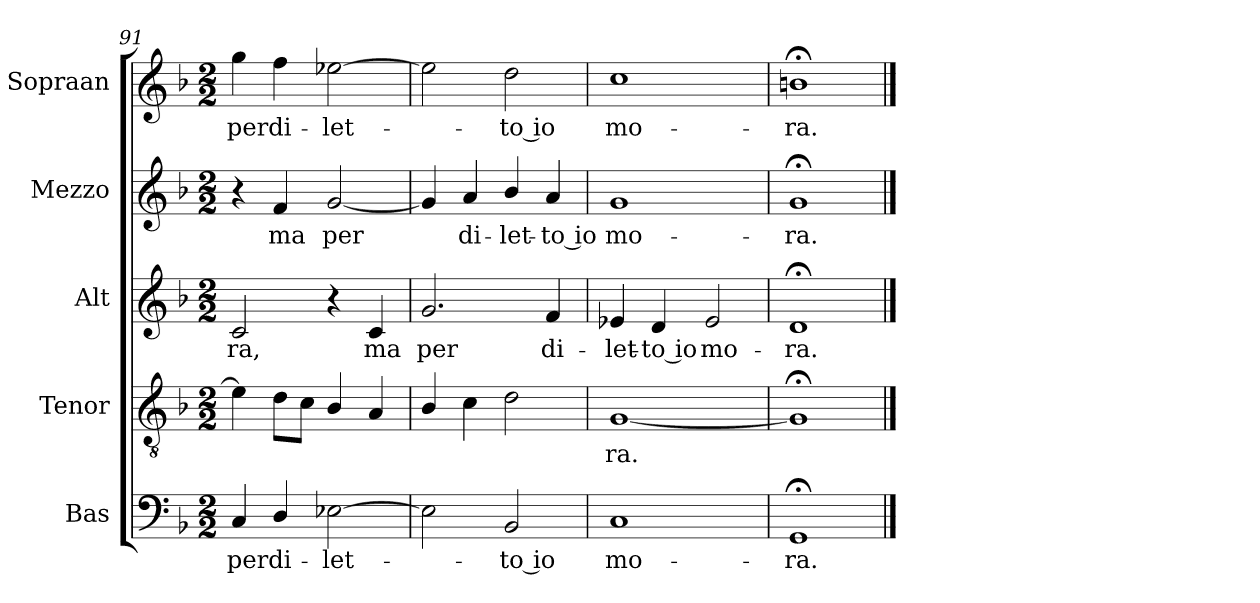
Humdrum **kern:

**kern	**text	**kern	**text	**kern	**text	**kern	**text	**kern	**text
*part5	*part5	*part4	*part4	*part3	*part3	*part2	*part2	*part1	*part1
*staff5	*staff5	*staff4	*staff4	*staff3	*staff3	*staff2	*staff2	*staff1	*staff1
*I"Bas	*	*I"Tenor	*	*I"Alt	*	*I"Mezzo	*	*I"Sopraan	*
*I'B.	*	*I'T.	*	*I'A.	*	*I'Mz.	*	*I'S.	*
*clefF4	*	*clefGv2	*	*clefG2	*	*clefG2	*	*clefG2	*
*	*	*ITrd7c12	*	*	*	*	*	*	*
*k[b-]	*	*k[b-]	*	*k[b-]	*	*k[b-]	*	*k[b-]	*
*F:	*	*F:	*	*F:	*	*F:	*	*F:	*
*M2/2	*	*M2/2	*	*M2/2	*	*M2/2	*	*M2/2	*
=91	=91	=91	=91	=91	=91	=91	=91	=91	=91
!	!LO:LY:b:color=#000000	!	!	!	!	!	!	!	!
!	!	!	!	!	!LO:LY:b:color=#000000	!	!	!	!
!	!	!	!	!	!	!	!	!	!LO:LY:b:color=#000000
4Ci/	per	4E-i\]	.	2ci/	-ra,	4r	.	4ggi\	per
!	!LO:LY:b:color=#000000	!	!	!	!	!	!	!	!
!	!	!	!	!	!	!	!LO:LY:b:color=#000000	!	!
!	!	!	!	!	!	!	!	!	!LO:LY:b:color=#000000
4Di/	di-	8Di\L	.	.	.	4fi/	ma	4ffi\	di-
.	.	8Ci\J	.	.	.	.	.	.	.
!	!LO:LY:b:color=#000000	!	!	!	!	!	!	!	!
!	!	!	!	!	!	!	!LO:LY:b:color=#000000	!	!
!	!	!	!	!	!	!	!	!	!LO:LY:b:color=#000000
[>2E-Xi\	-let-	4BB-i/	.	4r	.	[<2gi/	per	[>2ee-Xi\	-let-
!	!	!	!	!	!LO:LY:b:color=#000000	!	!	!	!
.	.	4AAi/	.	4ci/	ma	.	.	.	.
=92	=92	=92	=92	=92	=92	=92	=92	=92	=92
!	!	!	!	!	!LO:LY:b:color=#000000	!	!	!	!
2E-i\]	.	4BB-i/	.	2.gi/	per	4gi/]	.	2ee-i\]	.
!	!	!	!	!	!	!	!LO:LY:b:color=#000000	!	!
.	.	4Ci\	.	.	.	4ai/	di-	.	.
!	!LO:LY:b:color=#000000	!	!	!	!	!	!	!	!
!	!	!	!	!	!	!	!LO:LY:b:color=#000000	!	!
!	!	!	!	!	!	!	!	!	!LO:LY:b:color=#000000
2BB-i/	-to io	2Di\	.	.	.	4b-i/	-let-	2ddi\	-to io
!	!	!	!	!	!LO:LY:b:color=#000000	!	!	!	!
!	!	!	!	!	!	!	!LO:LY:b:color=#000000	!	!
.	.	.	.	4fi/	di-	4ai/	-to io	.	.
=93	=93	=93	=93	=93	=93	=93	=93	=93	=93
!	!LO:LY:b:color=#000000	!	!	!	!	!	!	!	!
!	!	!	!LO:LY:b:color=#000000	!	!	!	!	!	!
!	!	!	!	!	!LO:LY:b:color=#000000	!	!	!	!
!	!	!	!	!	!	!	!LO:LY:b:color=#000000	!	!
!	!	!	!	!	!	!	!	!	!LO:LY:b:color=#000000
1Ci	mo-	[<1GGi	-ra.	4e-Xi/	-let-	1gi	mo-	1cci	mo-
!	!	!	!	!	!LO:LY:b:color=#000000	!	!	!	!
.	.	.	.	4di/	-to io	.	.	.	.
!	!	!	!	!	!LO:LY:b:color=#000000	!	!	!	!
.	.	.	.	2e-i/	mo-	.	.	.	.
=94	=94	=94	=94	=94	=94	=94	=94	=94	=94
!	!LO:LY:b:color=#000000	!	!	!	!	!	!	!	!
!	!	!	!	!	!LO:LY:b:color=#000000	!	!	!	!
!	!	!	!	!	!	!	!LO:LY:b:color=#000000	!	!
!	!	!	!	!	!	!	!	!	!LO:LY:b:color=#000000
1GG;i	-ra.	1GG;i]	.	1d;i	-ra.	1g;i	-ra.	1bn;i	-ra.
==	==	==	==	==	==	==	==	==	==
*-	*-	*-	*-	*-	*-	*-	*-	*-	*-
